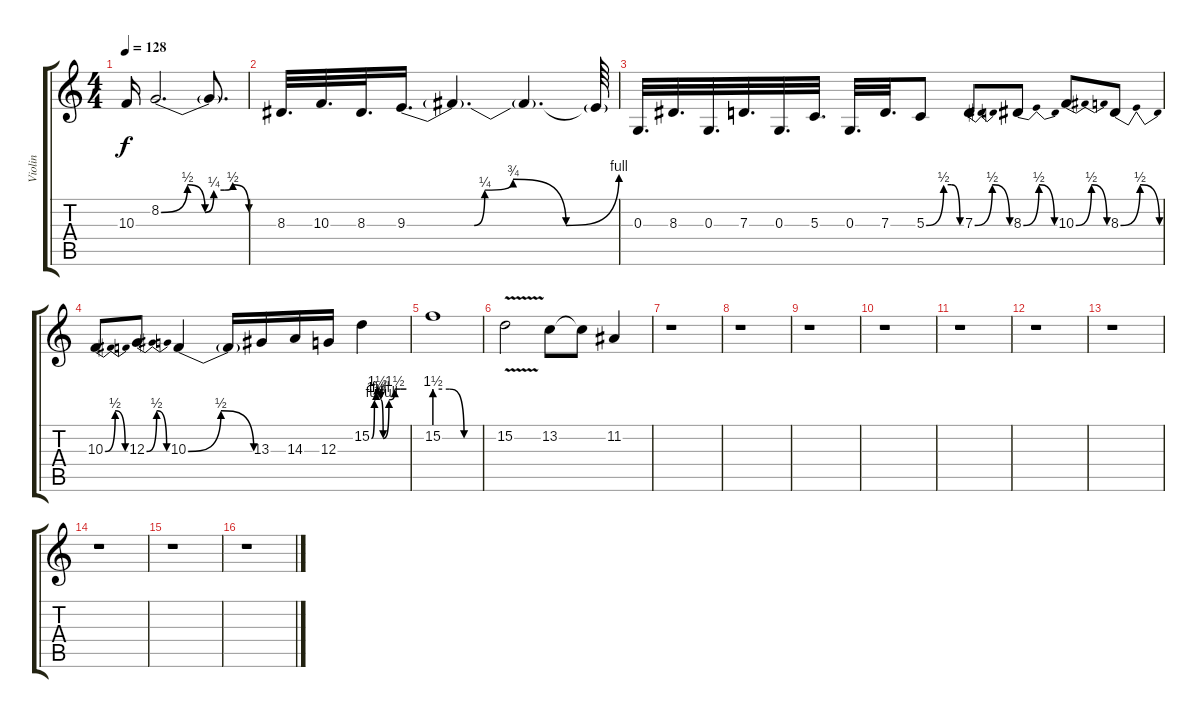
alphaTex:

\track ("Violin" "Violin") {instrument violin}
\staff {score tabs}
\tuning (E4 B3 G3 D3 A2 E2) {hide}
\ts (4 4)
\tempo 128
\clef g2
\ks c
10.3.16{dy f} 8.2{be (custom 0 0 18 2 30 0 36 1 43 1 49 2 60 0)}.2{d} 8.2{t}.8{d} |
8.3.32{d} 10.3.32{d} 8.3.32{d} 9.3{be (custom 0 0 19 0 22 1 30 3 45 0 60 4)}.16{d} 9.3{t}.4{d} 9.3{t}.4{d} 9.3{t}.64 |
0.3.32{d} 8.3.32{d} 0.3.32{d} 7.3.32{d} 0.3.32{d} 5.3.32{d} 0.3.32{d} 7.3.32{d} 5.3{be (custom 0 0 30 2 43 2 58 0 60 0)}.8 7.3{be (bendrelease 0 0 30 2 30 2 60 0)}.8 8.3{be (bendrelease 0 0 30 2 30 2 60 0)}.8 10.3{be (bendrelease 0 0 30 2 30 2 60 0)}.8 8.3{be (bendrelease 0 0 30 2 30 2 60 0)}.8 |
10.3{be (bendrelease 0 0 30 2 30 2 60 0)}.8 12.3{be (bendrelease 0 0 30 2 30 2 60 0)}.8 10.3{be (bendrelease 0 0 30 2 30 2 60 0)}.4 10.3{t}.16 13.3.16 14.3.16 12.3.16 15.2{be (custom 0 0 5 4 8 5 10 6 14 6 16 4 20 0 30 4 40 6 50 6 60 6)}.4 |
15.2{be (custom 0 6 20 6 40 0 60 0)}.1 |
15.2{v}.2 13.2.8 13.2{t}.8 11.2.4 |
r.1 |
r.1 |
r.1 |
r.1 |
r.1 |
r.1 |
r.1 |
r.1 |
r.1 |
r.1
